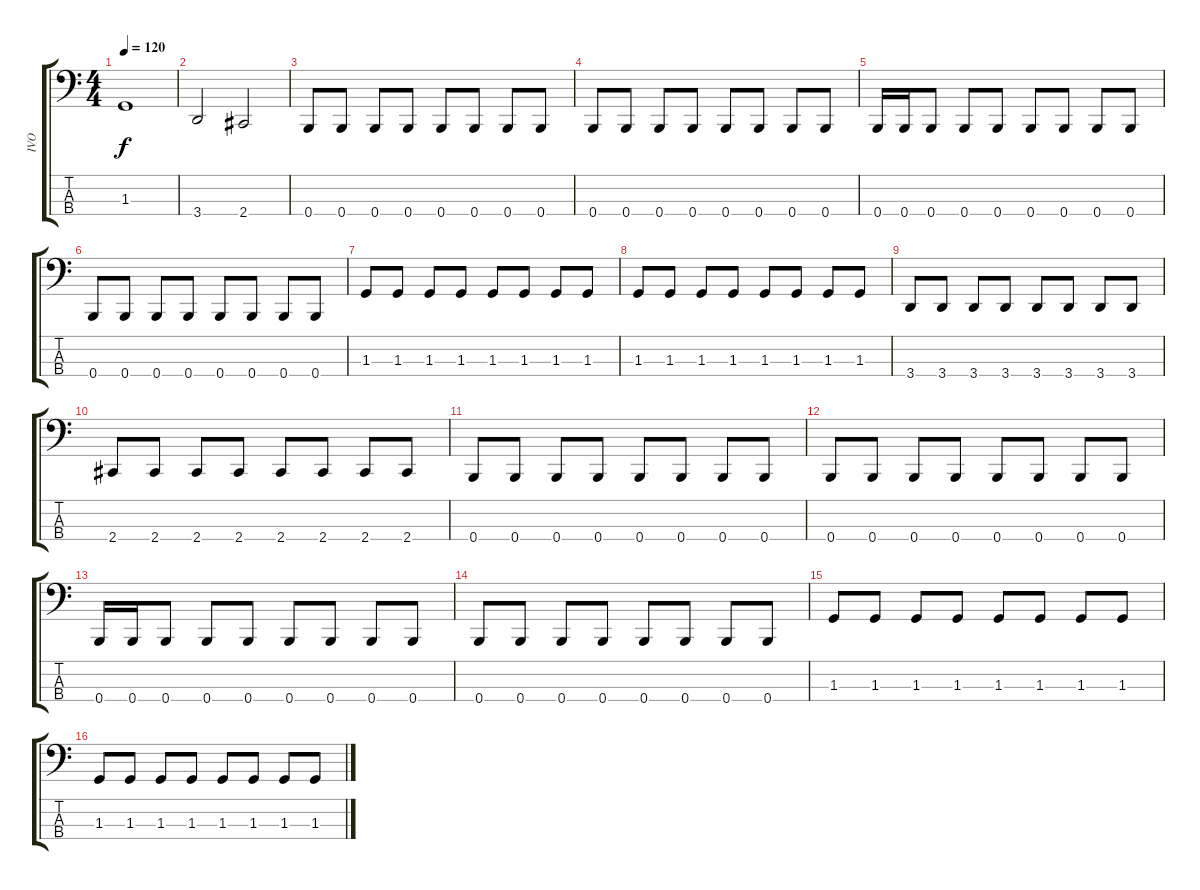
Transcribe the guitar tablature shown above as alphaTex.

\track ("IVO" "IVO") {instrument electricbasspick}
\staff {score tabs}
\tuning (E2 B1 Gb1 B0) {hide}
\ts (4 4)
\tempo 120
\clef f4
\ks c
1.3.1{dy f} |
3.4.2 2.4.2 |
0.4.8 0.4.8 0.4.8 0.4.8 0.4.8 0.4.8 0.4.8 0.4.8 |
0.4.8 0.4.8 0.4.8 0.4.8 0.4.8 0.4.8 0.4.8 0.4.8 |
0.4.16 0.4.16 0.4.8 0.4.8 0.4.8 0.4.8 0.4.8 0.4.8 0.4.8 |
0.4.8 0.4.8 0.4.8 0.4.8 0.4.8 0.4.8 0.4.8 0.4.8 |
1.3.8 1.3.8 1.3.8 1.3.8 1.3.8 1.3.8 1.3.8 1.3.8 |
1.3.8 1.3.8 1.3.8 1.3.8 1.3.8 1.3.8 1.3.8 1.3.8 |
3.4.8 3.4.8 3.4.8 3.4.8 3.4.8 3.4.8 3.4.8 3.4.8 |
2.4.8 2.4.8 2.4.8 2.4.8 2.4.8 2.4.8 2.4.8 2.4.8 |
0.4.8 0.4.8 0.4.8 0.4.8 0.4.8 0.4.8 0.4.8 0.4.8 |
0.4.8 0.4.8 0.4.8 0.4.8 0.4.8 0.4.8 0.4.8 0.4.8 |
0.4.16 0.4.16 0.4.8 0.4.8 0.4.8 0.4.8 0.4.8 0.4.8 0.4.8 |
0.4.8 0.4.8 0.4.8 0.4.8 0.4.8 0.4.8 0.4.8 0.4.8 |
1.3.8 1.3.8 1.3.8 1.3.8 1.3.8 1.3.8 1.3.8 1.3.8 |
1.3.8 1.3.8 1.3.8 1.3.8 1.3.8 1.3.8 1.3.8 1.3.8
